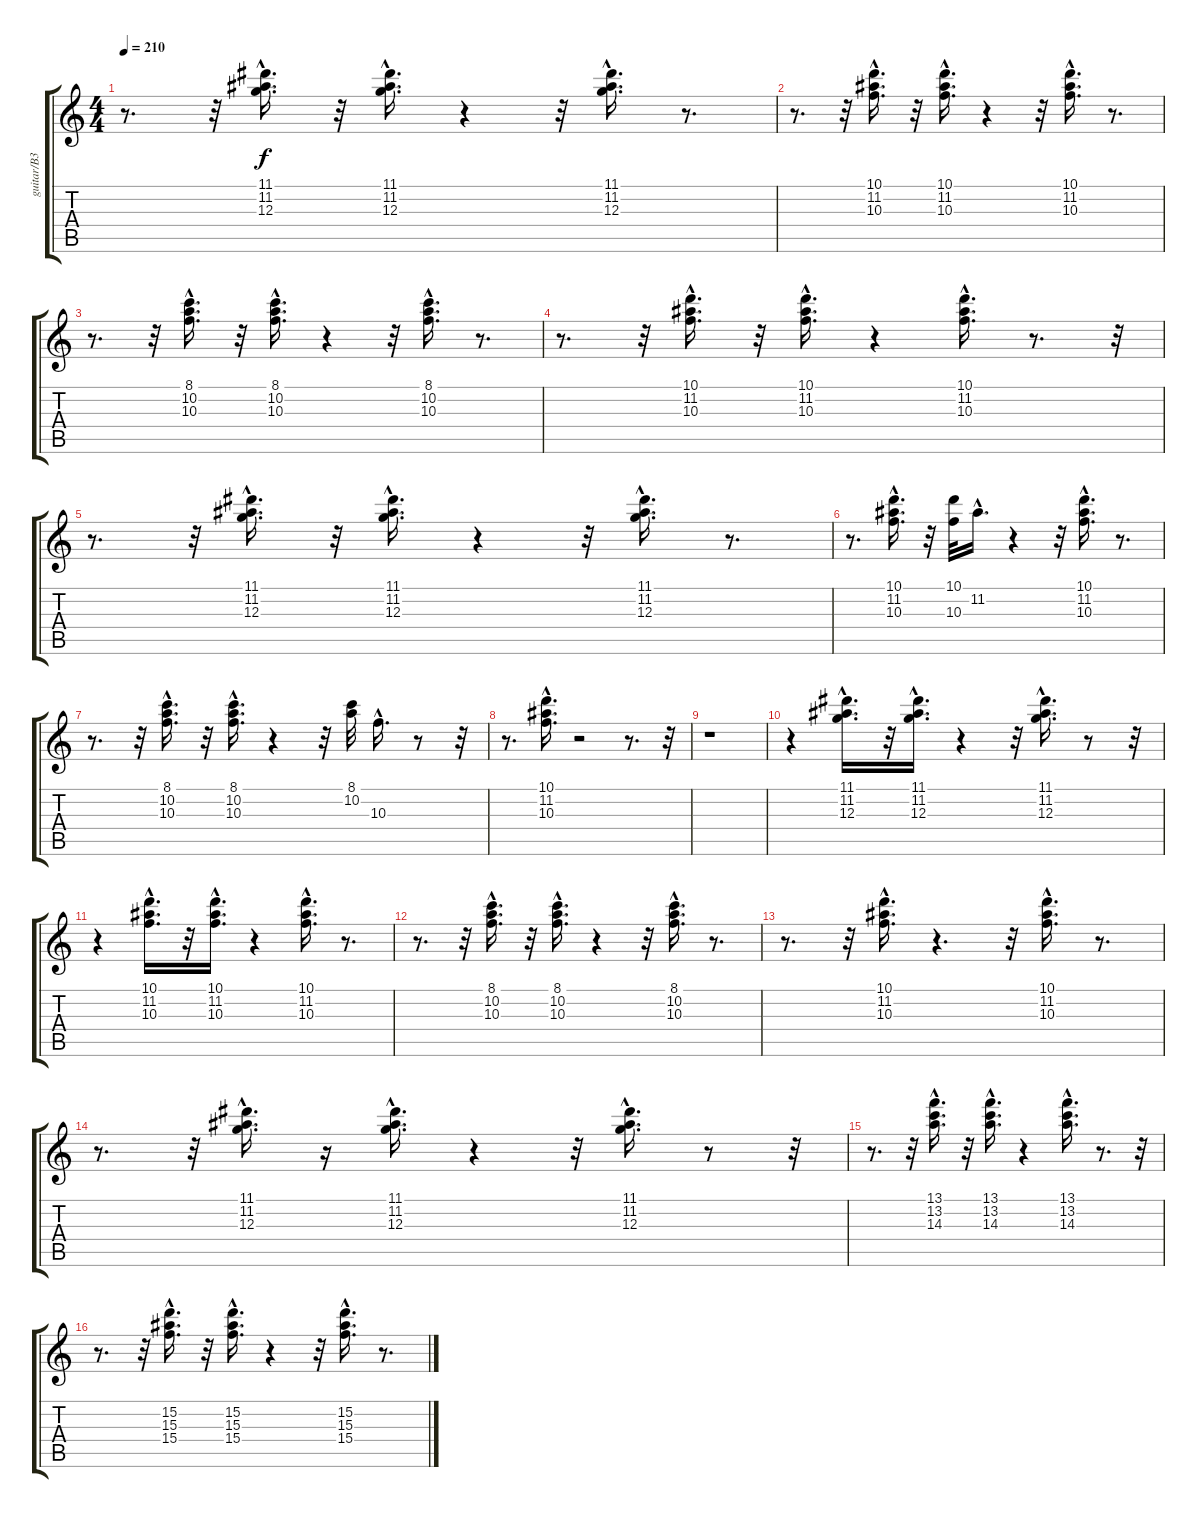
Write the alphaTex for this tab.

\track ("guitar/B3           " "guitar/B3 ") {instrument electricguitarmuted}
\staff {score tabs}
\tuning (E4 B3 G3 D3 A2 E2) {hide}
\ts (4 4)
\tempo 210
\clef g2
\ks c
r.8{d dy f} r.32 (11.1{hac} 11.2{hac} 12.3{hac}).16{d} r.32 (11.1{hac} 11.2{hac} 12.3{hac}).16{d} r.4 r.32 (11.1{hac} 11.2{hac} 12.3{hac}).16{d} r.8{d} |
r.8{d} r.32 (10.1{hac} 11.2{hac} 10.3{hac}).16{d} r.32 (10.1{hac} 11.2{hac} 10.3{hac}).16{d} r.4 r.32 (10.1{hac} 11.2{hac} 10.3{hac}).16{d} r.8{d} |
r.8{d} r.32 (8.1{hac} 10.2{hac} 10.3{hac}).16{d} r.32 (8.1{hac} 10.2{hac} 10.3{hac}).16{d} r.4 r.32 (8.1{hac} 10.2{hac} 10.3{hac}).16{d} r.8{d} |
r.8{d} r.32 (10.1{hac} 11.2{hac} 10.3{hac}).16{d} r.32 (10.1{hac} 11.2{hac} 10.3{hac}).16{d} r.4 (10.1{hac} 11.2{hac} 10.3{hac}).16{d} r.8{d} r.32 |
r.8{d} r.32 (11.1{hac} 11.2{hac} 12.3{hac}).16{d} r.32 (11.1{hac} 11.2{hac} 12.3{hac}).16{d} r.4 r.32 (11.1{hac} 11.2{hac} 12.3{hac}).16{d} r.8{d} |
r.8{d} (10.1{hac} 11.2{hac} 10.3{hac}).16{d} r.32 (10.1 10.3).32 11.2{hac}.16{d} r.4 r.32 (10.1{hac} 11.2{hac} 10.3{hac}).16{d} r.8{d} |
r.8{d} r.32 (8.1{hac} 10.2{hac} 10.3{hac}).16{d} r.32 (8.1{hac} 10.2{hac} 10.3{hac}).16{d} r.4 r.32 (8.1 10.2).32 10.3{hac}.16{d} r.8 r.32 |
r.8{d} (10.1{hac} 11.2{hac} 10.3{hac}).16{d} r.2 r.8{d} r.32 |
r.1 |
r.4 (11.1{hac} 11.2{hac} 12.3{hac}).16{d} r.32 (11.1{hac} 11.2{hac} 12.3{hac}).16{d} r.4 r.32 (11.1{hac} 11.2{hac} 12.3{hac}).16{d} r.8 r.32 |
r.4 (10.1{hac} 11.2{hac} 10.3{hac}).16{d} r.32 (10.1{hac} 11.2{hac} 10.3{hac}).16{d} r.4 (10.1{hac} 11.2{hac} 10.3{hac}).16{d} r.8{d} |
r.8{d} r.32 (8.1{hac} 10.2{hac} 10.3{hac}).16{d} r.32 (8.1{hac} 10.2{hac} 10.3{hac}).16{d} r.4 r.32 (8.1{hac} 10.2{hac} 10.3{hac}).16{d} r.8{d} |
r.8{d} r.32 (10.1{hac} 11.2{hac} 10.3{hac}).16{d} r.4{d} r.32 (10.1{hac} 11.2{hac} 10.3{hac}).16{d} r.8{d} |
r.8{d} r.32 (11.1{hac} 11.2{hac} 12.3{hac}).16{d} r.16 (11.1{hac} 11.2{hac} 12.3{hac}).16{d} r.4 r.32 (11.1{hac} 11.2{hac} 12.3{hac}).16{d} r.8 r.32 |
r.8{d} r.32 (13.1{hac} 13.2{hac} 14.3{hac}).16{d} r.32 (13.1{hac} 13.2{hac} 14.3{hac}).16{d} r.4 (13.1{hac} 13.2{hac} 14.3{hac}).16{d} r.8{d} r.32 |
r.8{d} r.32 (15.2{hac} 15.3{hac} 15.4{hac}).16{d} r.32 (15.2{hac} 15.3{hac} 15.4{hac}).16{d} r.4 r.32 (15.2{hac} 15.3{hac} 15.4{hac}).16{d} r.8{d}
